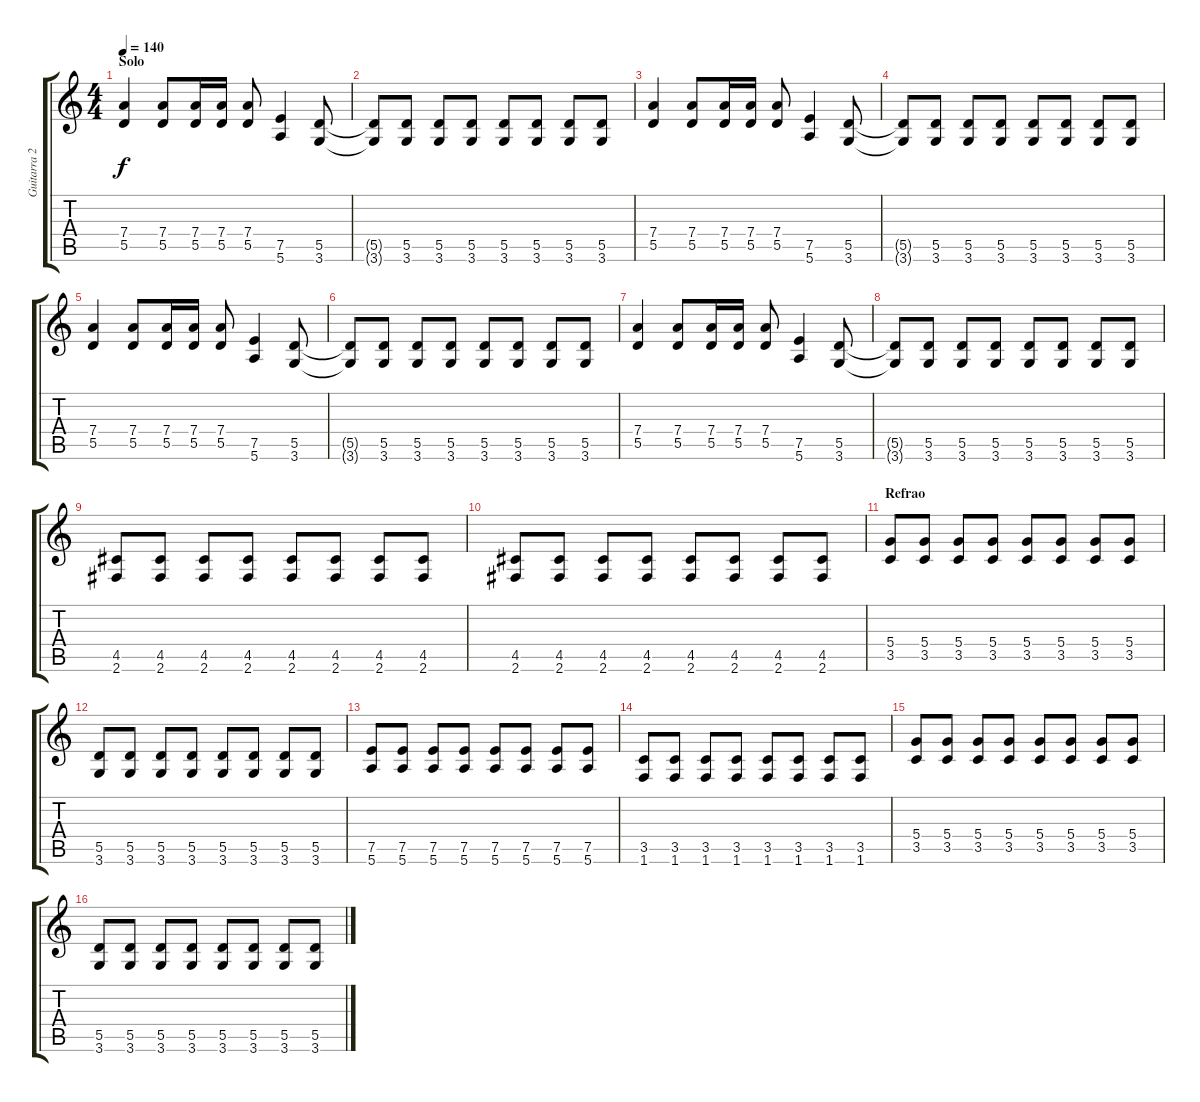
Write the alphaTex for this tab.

\track ("Guitarra 2" "Guitarra 2") {instrument overdrivenguitar}
\staff {score tabs}
\tuning (E4 B3 G3 D3 A2 E2) {hide}
\ts (4 4)
\section ("" "Solo")
\tempo 140
\clef g2
\ks c
(7.4 5.5).4{dy f} (7.4 5.5).8 (7.4 5.5).16 (7.4 5.5).16 (7.4 5.5).8 (7.5 5.6).4 (5.5 3.6).8 |
(5.5{t} 3.6{t}).8 (5.5 3.6).8 (5.5 3.6).8 (5.5 3.6).8 (5.5 3.6).8 (5.5 3.6).8 (5.5 3.6).8 (5.5 3.6).8 |
(7.4 5.5).4 (7.4 5.5).8 (7.4 5.5).16 (7.4 5.5).16 (7.4 5.5).8 (7.5 5.6).4 (5.5 3.6).8 |
(5.5{t} 3.6{t}).8 (5.5 3.6).8 (5.5 3.6).8 (5.5 3.6).8 (5.5 3.6).8 (5.5 3.6).8 (5.5 3.6).8 (5.5 3.6).8 |
(7.4 5.5).4 (7.4 5.5).8 (7.4 5.5).16 (7.4 5.5).16 (7.4 5.5).8 (7.5 5.6).4 (5.5 3.6).8 |
(5.5{t} 3.6{t}).8 (5.5 3.6).8 (5.5 3.6).8 (5.5 3.6).8 (5.5 3.6).8 (5.5 3.6).8 (5.5 3.6).8 (5.5 3.6).8 |
(7.4 5.5).4 (7.4 5.5).8 (7.4 5.5).16 (7.4 5.5).16 (7.4 5.5).8 (7.5 5.6).4 (5.5 3.6).8 |
(5.5{t} 3.6{t}).8 (5.5 3.6).8 (5.5 3.6).8 (5.5 3.6).8 (5.5 3.6).8 (5.5 3.6).8 (5.5 3.6).8 (5.5 3.6).8 |
(4.5 2.6).8 (4.5 2.6).8 (4.5 2.6).8 (4.5 2.6).8 (4.5 2.6).8 (4.5 2.6).8 (4.5 2.6).8 (4.5 2.6).8 |
(4.5 2.6).8 (4.5 2.6).8 (4.5 2.6).8 (4.5 2.6).8 (4.5 2.6).8 (4.5 2.6).8 (4.5 2.6).8 (4.5 2.6).8 |
\section ("" "Refrao")
(5.4 3.5).8 (5.4 3.5).8 (5.4 3.5).8 (5.4 3.5).8 (5.4 3.5).8 (5.4 3.5).8 (5.4 3.5).8 (5.4 3.5).8 |
(5.5 3.6).8 (5.5 3.6).8 (5.5 3.6).8 (5.5 3.6).8 (5.5 3.6).8 (5.5 3.6).8 (5.5 3.6).8 (5.5 3.6).8 |
(7.5 5.6).8 (7.5 5.6).8 (7.5 5.6).8 (7.5 5.6).8 (7.5 5.6).8 (7.5 5.6).8 (7.5 5.6).8 (7.5 5.6).8 |
(3.5 1.6).8 (3.5 1.6).8 (3.5 1.6).8 (3.5 1.6).8 (3.5 1.6).8 (3.5 1.6).8 (3.5 1.6).8 (3.5 1.6).8 |
(5.4 3.5).8 (5.4 3.5).8 (5.4 3.5).8 (5.4 3.5).8 (5.4 3.5).8 (5.4 3.5).8 (5.4 3.5).8 (5.4 3.5).8 |
(5.5 3.6).8 (5.5 3.6).8 (5.5 3.6).8 (5.5 3.6).8 (5.5 3.6).8 (5.5 3.6).8 (5.5 3.6).8 (5.5 3.6).8
